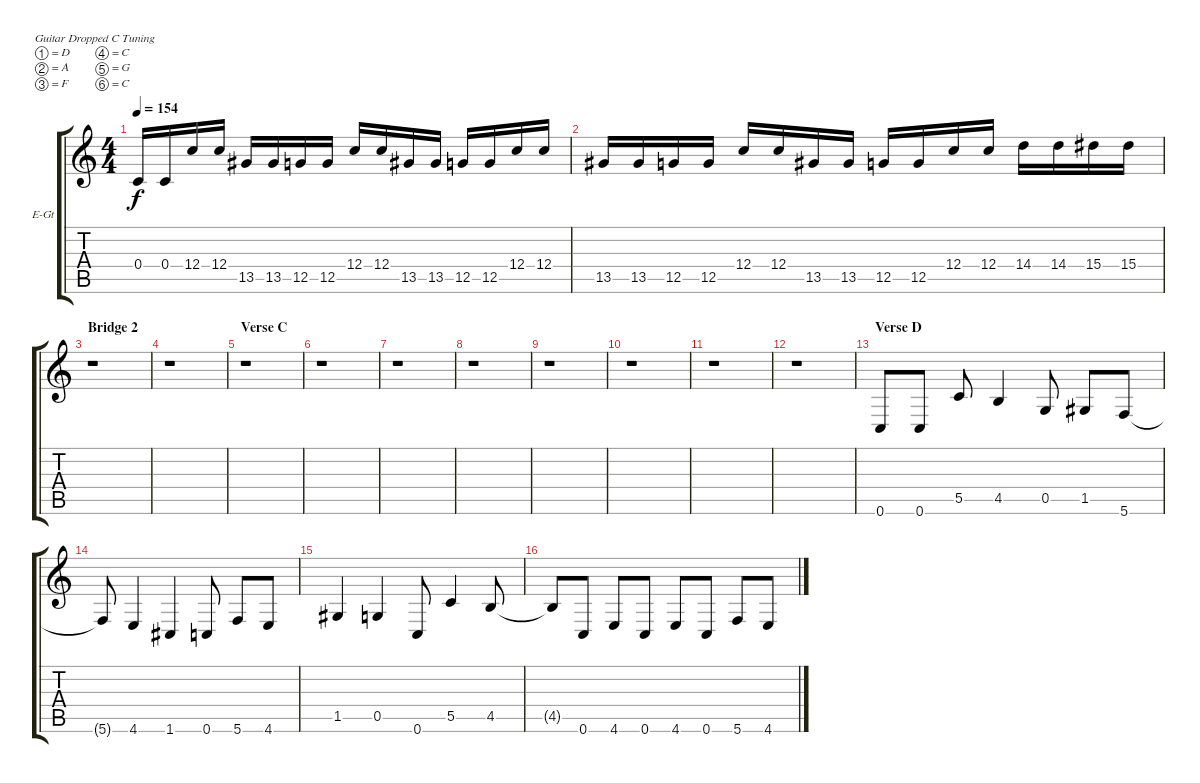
\defaultSystemsLayout 4
\bracketExtendMode groupsimilarinstruments
\firstSystemTrackNameOrientation horizontal
\otherSystemsTrackNameOrientation horizontal
\track ("Lead" "E-Gt") {instrument overdrivenguitar}
\staff {score tabs}
\tuning (D4 A3 F3 C3 G2 C2)
\ts (4 4)
\tempo 154
\clef g2
\ks c
0.4.16{dy f} 0.4.16 12.4.16 12.4.16 13.5.16 13.5.16 12.5.16 12.5.16 12.4.16 12.4.16 13.5.16 13.5.16 12.5.16 12.5.16 12.4.16 12.4.16 |
13.5.16 13.5.16 12.5.16 12.5.16 12.4.16 12.4.16 13.5.16 13.5.16 12.5.16 12.5.16 12.4.16 12.4.16 14.4.16 14.4.16 15.4.16 15.4.16 |
\section ("" "Bridge 2")
r.1 |
r.1 |
\section ("" "Verse C")
r.1 |
r.1 |
r.1 |
r.1 |
r.1 |
r.1 |
r.1 |
r.1 |
\section ("" "Verse D")
0.6.8 0.6.8 5.5.8 4.5.4 0.5.8 1.5.8 5.6.8 |
5.6{t}.8 4.6.4 1.6.4 0.6.8 5.6.8 4.6.8 |
1.5.4 0.5.4 0.6.8 5.5.4 4.5.8 |
4.5{be (hold 0 0 60 0) t}.8 0.6.8 4.6.8 0.6.8 4.6.8 0.6.8 5.6.8 4.6.8
